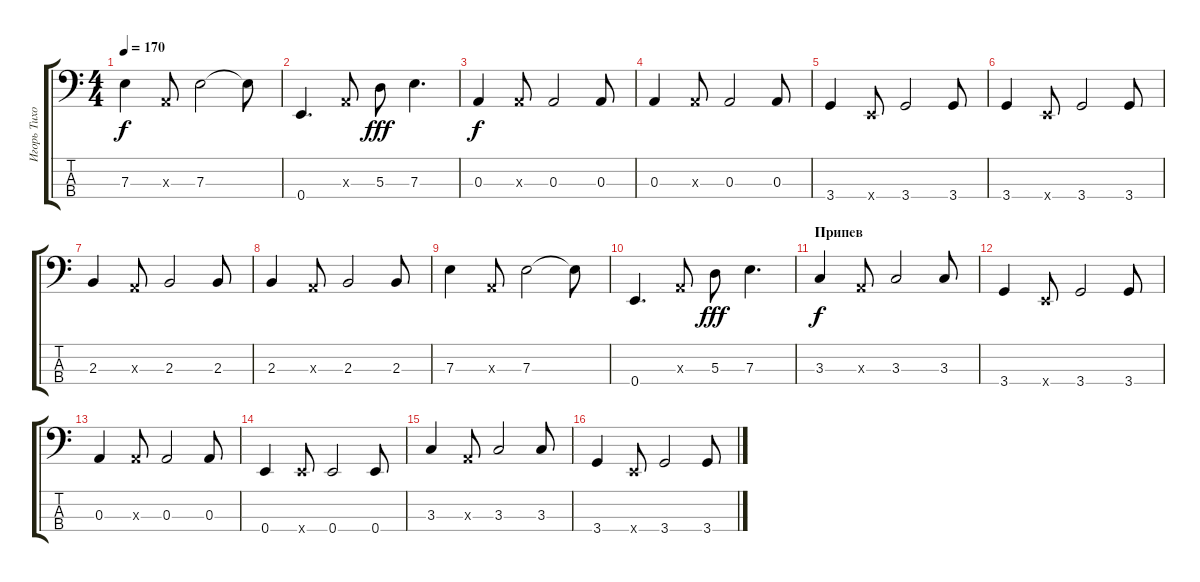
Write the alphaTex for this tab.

\track ("Игорь Тихомиров" "Игорь Тихо") {instrument electricbassfinger}
\staff {score tabs}
\tuning (G2 D2 A1 E1) {hide}
\ts (4 4)
\tempo 170
\clef f4
\ks c
7.3.4{dy f} 0.3{x}.8 7.3.2 7.3{t}.8 |
0.4.4{d} 0.3{x}.8{instrument slapbass2} 5.3.8{dy fff volume 16 instrument slapbass1} 7.3.4{d} |
0.3.4{dy f instrument electricbassfinger} 0.3{x}.8 0.3.2 0.3.8 |
0.3.4 0.3{x}.8 0.3.2 0.3.8 |
3.4.4 0.4{x}.8 3.4.2 3.4.8 |
3.4.4 0.4{x}.8 3.4.2 3.4.8 |
2.3.4 0.3{x}.8 2.3.2 2.3.8 |
2.3.4 0.3{x}.8 2.3.2 2.3.8 |
7.3.4 0.3{x}.8 7.3.2 7.3{t}.8 |
0.4.4{d} 0.3{x}.8{instrument slapbass2} 5.3.8{dy fff volume 16 instrument slapbass1} 7.3.4{d} |
\section ("" "Припев")
3.3.4{dy f instrument electricbassfinger} 0.3{x}.8 3.3.2 3.3.8 |
3.4.4 0.4{x}.8 3.4.2 3.4.8 |
0.3.4 0.3{x}.8 0.3.2 0.3.8 |
0.4.4 0.4{x}.8 0.4.2 0.4.8 |
3.3.4 0.3{x}.8 3.3.2 3.3.8 |
3.4.4 0.4{x}.8 3.4.2 3.4.8
